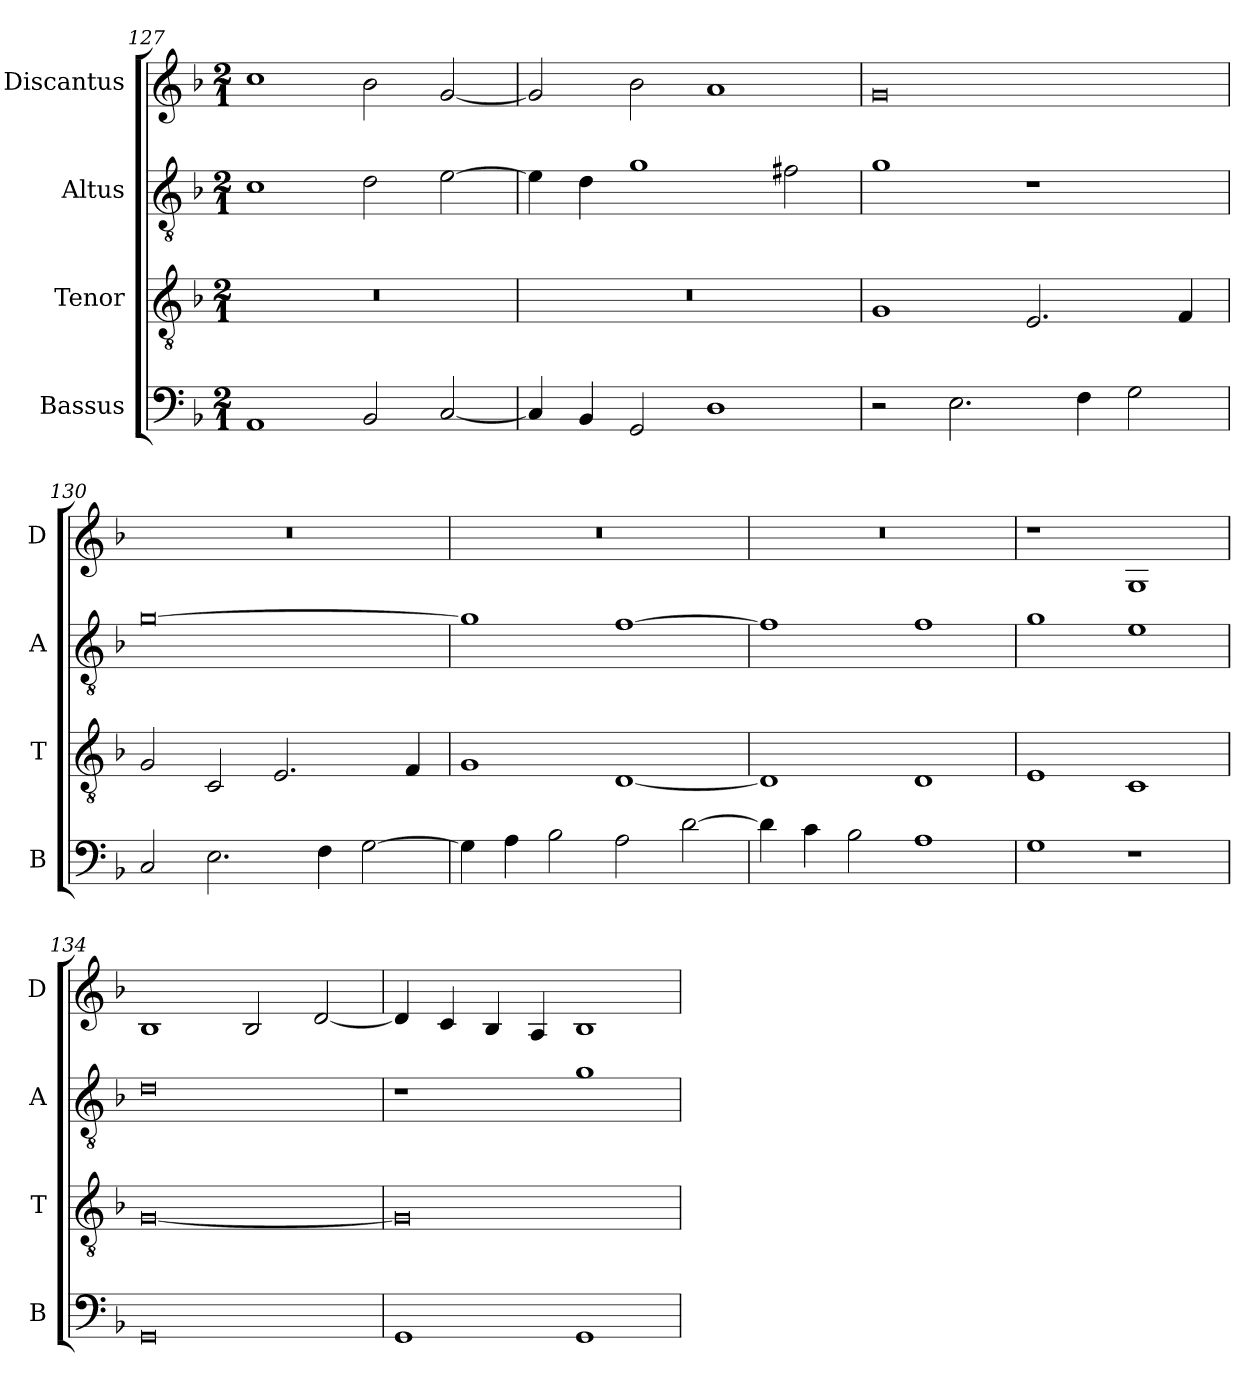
**kern	**kern	**kern	**kern
*part4	*part3	*part2	*part1
*staff4	*staff3	*staff2	*staff1
*I"Bassus	*I"Tenor	*I"Altus	*I"Discantus
*I'B	*I'T	*I'A	*I'D
*clefF4	*clefGv2	*clefGv2	*clefG2
*k[b-]	*k[b-]	*k[b-]	*k[b-]
*M2/1	*M2/1	*M2/1	*M2/1
=127	=127	=127	=127
1AA	0r	1c	1cc
2BB-/	.	2d\	2b-\
[2C/	.	[2e\	[2g/
=128	=128	=128	=128
4C/]	0r	4e\]	2g/]
4BB-/	.	4d\	.
2GG/	.	1g	2b-\
1D	.	.	1a
.	.	2f#X\	.
=129	=129	=129	=129
2r	1G	1g	0g
2.E\	.	.	.
.	2.E/	1r	.
4F\	.	.	.
2G\	.	.	.
.	4F/	.	.
=130	=130	=130	=130
2C/	2G/	[0g	0r
2.E\	2C/	.	.
.	2.E/	.	.
4F\	.	.	.
[2G\	.	.	.
.	4F/	.	.
=131	=131	=131	=131
4G\]	1G	1g]	0r
4A\	.	.	.
2B-\	.	.	.
2A\	[1D	[1f	.
[2d\	.	.	.
=132	=132	=132	=132
4d\]	1D]	1f]	0r
4c\	.	.	.
2B-\	.	.	.
1A	1D	1f	.
=133	=133	=133	=133
1G	1E	1g	1r
1r	1C	1e	1G
=134	=134	=134	=134
0GG	[0G	0d	1B-
.	.	.	2B-/
.	.	.	[2d/
=135	=135	=135	=135
1GG	0G]	1r	4d/]
.	.	.	4c/
.	.	.	4B-/
.	.	.	4A/
1GG	.	1g	1B-
=	=	=	=
*-	*-	*-	*-
